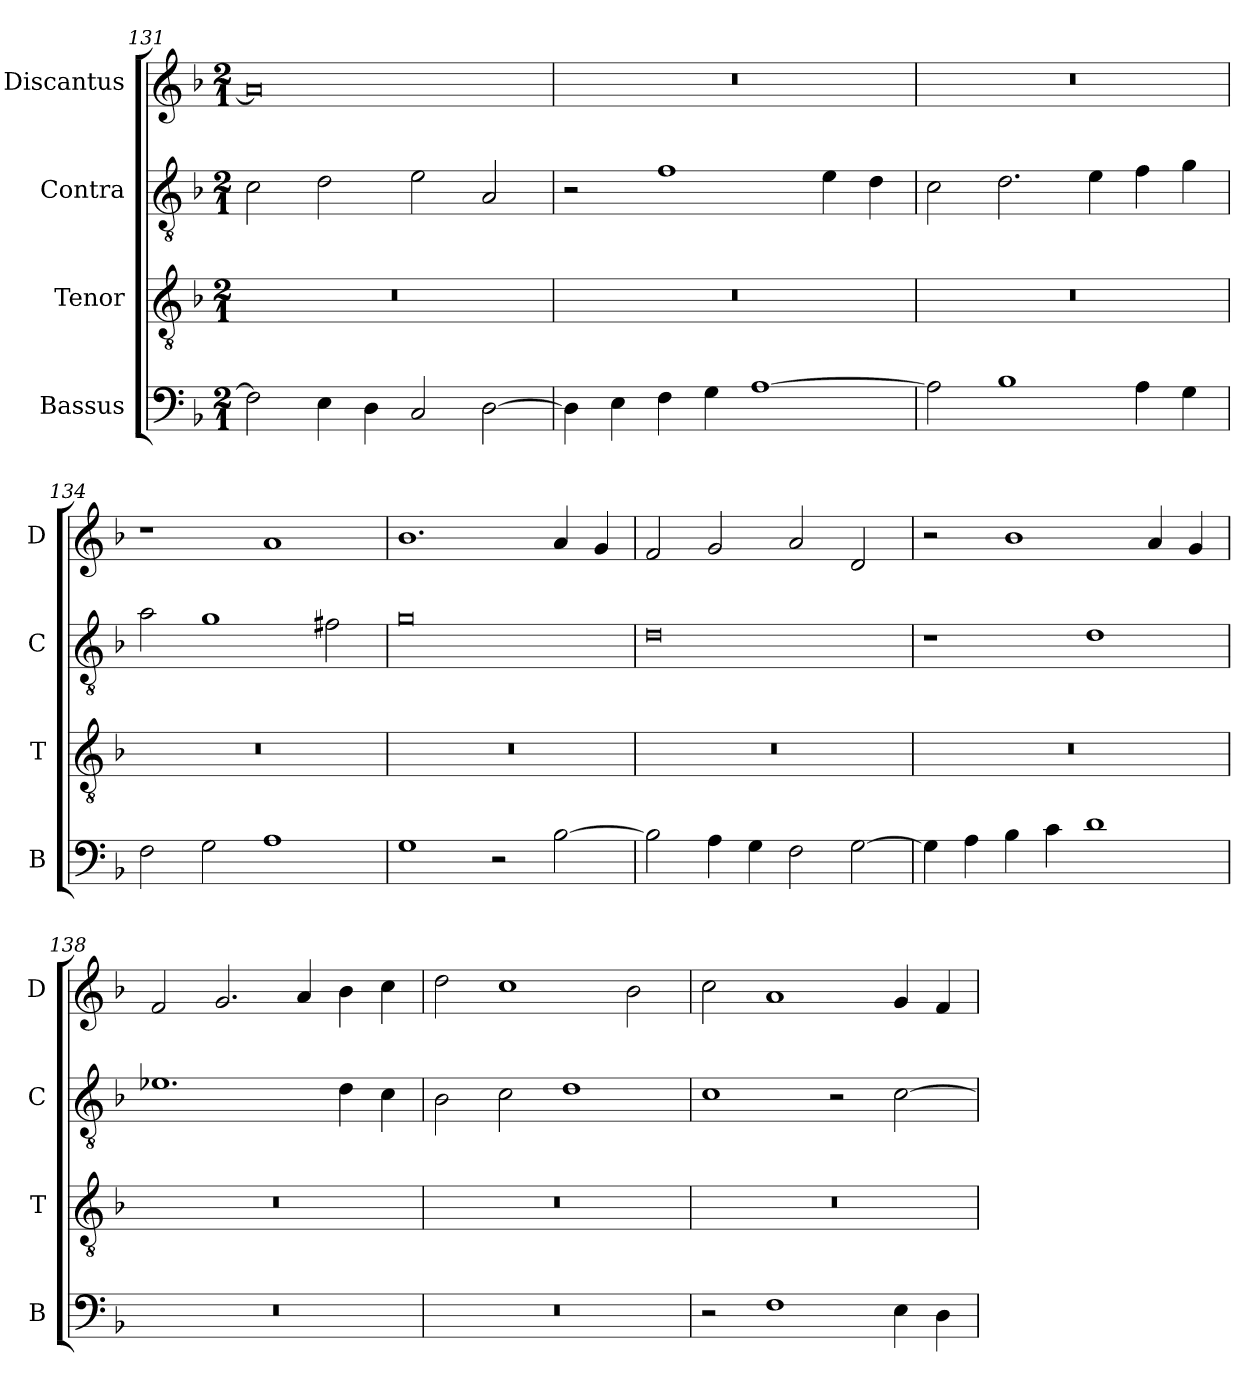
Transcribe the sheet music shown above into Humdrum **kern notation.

**kern	**kern	**kern	**kern
*part4	*part3	*part2	*part1
*staff4	*staff3	*staff2	*staff1
*I"Bassus	*I"Tenor	*I"Contra	*I"Discantus
*I'B	*I'T	*I'C	*I'D
*clefF4	*clefGv2	*clefGv2	*clefG2
*k[b-]	*k[b-]	*k[b-]	*k[b-]
*M2/1	*M2/1	*M2/1	*M2/1
=131	=131	=131	=131
2F\]	0r	2c\	0a]
4E\	.	2d\	.
4D\	.	.	.
2C/	.	2e\	.
[2D\	.	2A/	.
=132	=132	=132	=132
4D\]	0r	2r	0r
4E\	.	.	.
4F\	.	1f	.
4G\	.	.	.
[1A	.	.	.
.	.	4e\	.
.	.	4d\	.
=133	=133	=133	=133
2A\]	0r	2c\	0r
1B-	.	2.d\	.
.	.	4e\	.
4A\	.	4f\	.
4G\	.	4g\	.
=134	=134	=134	=134
2F\	0r	2a\	1r
2G\	.	1g	.
1A	.	.	1a
.	.	2f#X\	.
=135	=135	=135	=135
1G	0r	0g	1.b-
2r	.	.	.
[2B-\	.	.	4a/
.	.	.	4g/
=136	=136	=136	=136
2B-\]	0r	0d	2f/
4A\	.	.	2g/
4G\	.	.	.
2F\	.	.	2a/
[2G\	.	.	2d/
=137	=137	=137	=137
4G\]	0r	1r	2r
4A\	.	.	.
4B-\	.	.	1b-
4c\	.	.	.
1d	.	1d	.
.	.	.	4a/
.	.	.	4g/
=138	=138	=138	=138
0r	0r	1.e-X	2f/
.	.	.	2.g/
.	.	.	4a/
.	.	4d\	4b-\
.	.	4c\	4cc\
=139	=139	=139	=139
0r	0r	2B-\	2dd\
.	.	2c\	1cc
.	.	1d	.
.	.	.	2b-\
=140	=140	=140	=140
2r	0r	1c	2cc\
1F	.	.	1a
.	.	2r	.
4E\	.	[2c\	4g/
4D\	.	.	4f/
=	=	=	=
*-	*-	*-	*-
